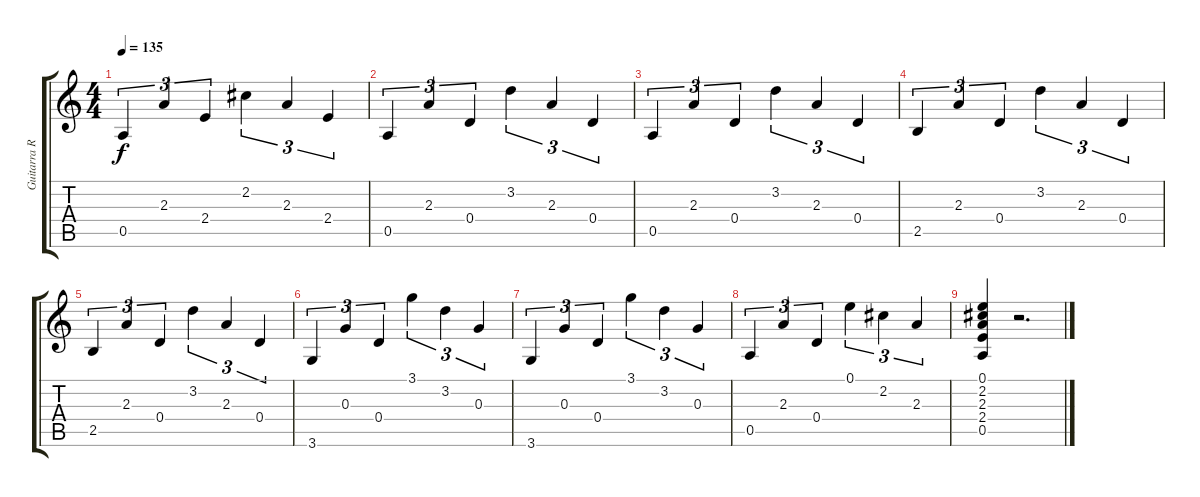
\track ("Guitarra Rítmica" "Guitarra R") {instrument acousticguitarnylon}
\staff {score tabs}
\tuning (E4 B3 G3 D3 A2 E2) {hide}
\ts (4 4)
\tempo 135
\clef g2
\ks c
0.5.4{tu (3 2) dy f} 2.3.4{tu (3 2)} 2.4.4{tu (3 2)} 2.2.4{tu (3 2)} 2.3.4{tu (3 2)} 2.4.4{tu (3 2)} |
0.5.4{tu (3 2)} 2.3.4{tu (3 2)} 0.4.4{tu (3 2)} 3.2.4{tu (3 2)} 2.3.4{tu (3 2)} 0.4.4{tu (3 2)} |
0.5.4{tu (3 2)} 2.3.4{tu (3 2)} 0.4.4{tu (3 2)} 3.2.4{tu (3 2)} 2.3.4{tu (3 2)} 0.4.4{tu (3 2)} |
2.5.4{tu (3 2)} 2.3.4{tu (3 2)} 0.4.4{tu (3 2)} 3.2.4{tu (3 2)} 2.3.4{tu (3 2)} 0.4.4{tu (3 2)} |
2.5.4{tu (3 2)} 2.3.4{tu (3 2)} 0.4.4{tu (3 2)} 3.2.4{tu (3 2)} 2.3.4{tu (3 2)} 0.4.4{tu (3 2)} |
3.6.4{tu (3 2)} 0.3.4{tu (3 2)} 0.4.4{tu (3 2)} 3.1.4{tu (3 2)} 3.2.4{tu (3 2)} 0.3.4{tu (3 2)} |
3.6.4{tu (3 2)} 0.3.4{tu (3 2)} 0.4.4{tu (3 2)} 3.1.4{tu (3 2)} 3.2.4{tu (3 2)} 0.3.4{tu (3 2)} |
0.5.4{tu (3 2)} 2.3.4{tu (3 2)} 0.4.4{tu (3 2)} 0.1.4{tu (3 2)} 2.2.4{tu (3 2)} 2.3.4{tu (3 2)} |
(0.1 2.2 2.3 2.4 0.5).4 r.2{d}
